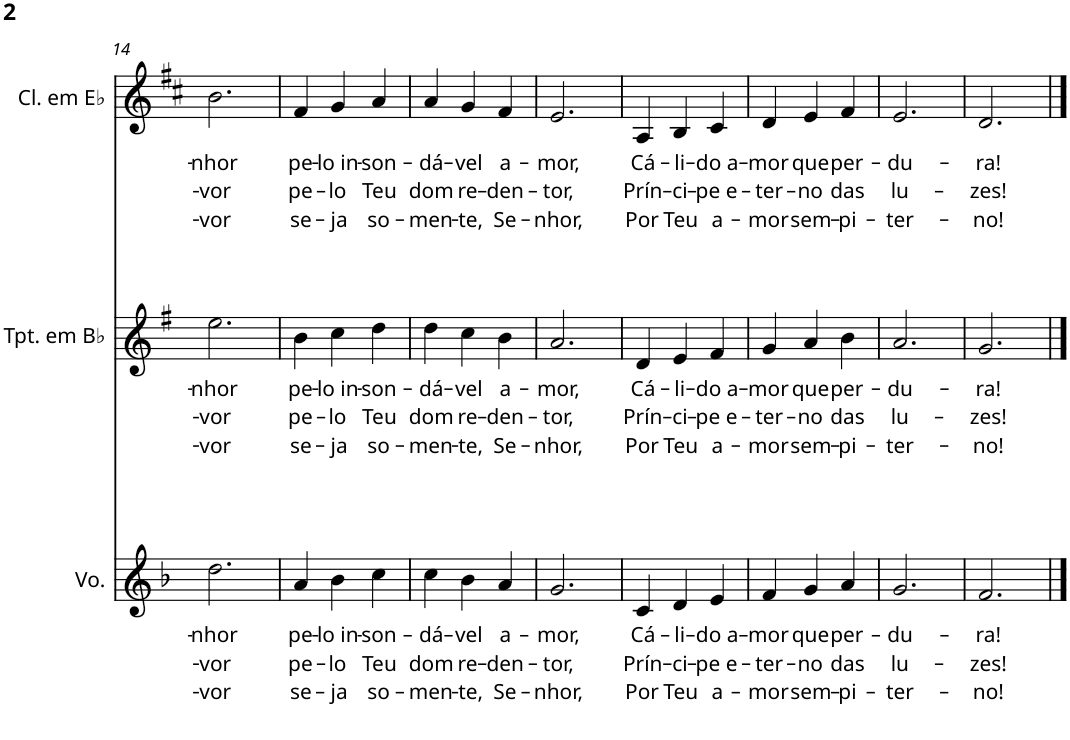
**kern	**text	**text	**text	**kern	**text	**text	**text	**kern	**text	**text	**text
*part3	*part3	*part3	*part3	*part2	*part2	*part2	*part2	*part1	*part1	*part1	*part1
*staff3	*staff3	*staff3	*staff3	*staff2	*staff2	*staff2	*staff2	*staff1	*staff1	*staff1	*staff1
*I"Voz	*	*	*	*I"Trompete em Bb	*	*	*	*I"Clarinete em Eb	*	*	*
*I'Vo.	*	*	*	*I'Tpt. em Bb	*	*	*	*I'Cl. em Eb	*	*	*
!!LO:PB:g=z
*clefG2	*	*	*	*clefG2	*	*	*	*clefG2	*	*	*
*	*	*	*	*Trd1c2	*	*	*	*Trd1c2	*	*	*
*k[b-]	*	*	*	*k[f#]	*	*	*	*k[f#c#]	*	*	*
*M3/4	*	*	*	*M3/4	*	*	*	*M3/4	*	*	*
=14	=14	=14	=14	=14	=14	=14	=14	=14	=14	=14	=14
!	!LO:LY:b	!LO:LY:b	!LO:LY:b	!	!LO:LY:b	!LO:LY:b	!LO:LY:b	!	!LO:LY:b	!LO:LY:b	!LO:LY:b
2.dd\	-nhor	-vor	-vor	2.ee\	-nhor	-vor	-vor	2.b\	-nhor	-vor	-vor
=15	=15	=15	=15	=15	=15	=15	=15	=15	=15	=15	=15
!	!LO:LY:b	!LO:LY:b	!LO:LY:b	!	!LO:LY:b	!LO:LY:b	!LO:LY:b	!	!LO:LY:b	!LO:LY:b	!LO:LY:b
4a/	pe-	pe-	se-	4b\	pe-	pe-	se-	4f#/	pe-	pe-	se-
!	!LO:LY:b	!LO:LY:b	!LO:LY:b	!	!LO:LY:b	!LO:LY:b	!LO:LY:b	!	!LO:LY:b	!LO:LY:b	!LO:LY:b
4b-\	-lo in-	-lo	-ja	4cc\	-lo in-	-lo	-ja	4g/	-lo in-	-lo	-ja
!	!LO:LY:b	!LO:LY:b	!LO:LY:b	!	!LO:LY:b	!LO:LY:b	!LO:LY:b	!	!LO:LY:b	!LO:LY:b	!LO:LY:b
4cc\	-son-	Teu	so-	4dd\	-son-	Teu	so-	4a/	-son-	Teu	so-
=16	=16	=16	=16	=16	=16	=16	=16	=16	=16	=16	=16
!	!LO:LY:b	!LO:LY:b	!LO:LY:b	!	!LO:LY:b	!LO:LY:b	!LO:LY:b	!	!LO:LY:b	!LO:LY:b	!LO:LY:b
4cc\	-dá-	dom	-men-	4dd\	-dá-	dom	-men-	4a/	-dá-	dom	-men-
!	!LO:LY:b	!LO:LY:b	!LO:LY:b	!	!LO:LY:b	!LO:LY:b	!LO:LY:b	!	!LO:LY:b	!LO:LY:b	!LO:LY:b
4b-\	-vel	re-	-te,	4cc\	-vel	re-	-te,	4g/	-vel	re-	-te,
!	!LO:LY:b	!LO:LY:b	!LO:LY:b	!	!LO:LY:b	!LO:LY:b	!LO:LY:b	!	!LO:LY:b	!LO:LY:b	!LO:LY:b
4a/	a-	-den-	Se-	4b\	a-	-den-	Se-	4f#/	a-	-den-	Se-
=17	=17	=17	=17	=17	=17	=17	=17	=17	=17	=17	=17
!	!LO:LY:b	!LO:LY:b	!LO:LY:b	!	!LO:LY:b	!LO:LY:b	!LO:LY:b	!	!LO:LY:b	!LO:LY:b	!LO:LY:b
2.g/	-mor,	-tor,	-nhor,	2.a/	-mor,	-tor,	-nhor,	2.e/	-mor,	-tor,	-nhor,
=18	=18	=18	=18	=18	=18	=18	=18	=18	=18	=18	=18
!	!LO:LY:b	!LO:LY:b	!LO:LY:b	!	!LO:LY:b	!LO:LY:b	!LO:LY:b	!	!LO:LY:b	!LO:LY:b	!LO:LY:b
4c/	Cá-	Prín-	Por	4d/	Cá-	Prín-	Por	4A/	Cá-	Prín-	Por
!	!LO:LY:b	!LO:LY:b	!LO:LY:b	!	!LO:LY:b	!LO:LY:b	!LO:LY:b	!	!LO:LY:b	!LO:LY:b	!LO:LY:b
4d/	-li-	-ci-	Teu	4e/	-li-	-ci-	Teu	4B/	-li-	-ci-	Teu
!	!LO:LY:b	!LO:LY:b	!LO:LY:b	!	!LO:LY:b	!LO:LY:b	!LO:LY:b	!	!LO:LY:b	!LO:LY:b	!LO:LY:b
4e/	-do a-	-pe e-	a-	4f#/	-do a-	-pe e-	a-	4c#/	-do a-	-pe e-	a-
=19	=19	=19	=19	=19	=19	=19	=19	=19	=19	=19	=19
!	!LO:LY:b	!LO:LY:b	!LO:LY:b	!	!LO:LY:b	!LO:LY:b	!LO:LY:b	!	!LO:LY:b	!LO:LY:b	!LO:LY:b
4f/	-mor	-ter-	-mor	4g/	-mor	-ter-	-mor	4d/	-mor	-ter-	-mor
!	!LO:LY:b	!LO:LY:b	!LO:LY:b	!	!LO:LY:b	!LO:LY:b	!LO:LY:b	!	!LO:LY:b	!LO:LY:b	!LO:LY:b
4g/	que	-no	sem-	4a/	que	-no	sem-	4e/	que	-no	sem-
!	!LO:LY:b	!LO:LY:b	!LO:LY:b	!	!LO:LY:b	!LO:LY:b	!LO:LY:b	!	!LO:LY:b	!LO:LY:b	!LO:LY:b
4a/	per-	das	-pi-	4b\	per-	das	-pi-	4f#/	per-	das	-pi-
=20	=20	=20	=20	=20	=20	=20	=20	=20	=20	=20	=20
!	!LO:LY:b	!LO:LY:b	!LO:LY:b	!	!LO:LY:b	!LO:LY:b	!LO:LY:b	!	!LO:LY:b	!LO:LY:b	!LO:LY:b
2.g/	-du-	lu-	-ter-	2.a/	-du-	lu-	-ter-	2.e/	-du-	lu-	-ter-
=21	=21	=21	=21	=21	=21	=21	=21	=21	=21	=21	=21
!	!LO:LY:b	!LO:LY:b	!LO:LY:b	!	!LO:LY:b	!LO:LY:b	!LO:LY:b	!	!LO:LY:b	!LO:LY:b	!LO:LY:b
2.f/	-ra!	-zes!	-no!	2.g/	-ra!	-zes!	-no!	2.d/	-ra!	-zes!	-no!
==	==	==	==	==	==	==	==	==	==	==	==
*-	*-	*-	*-	*-	*-	*-	*-	*-	*-	*-	*-
